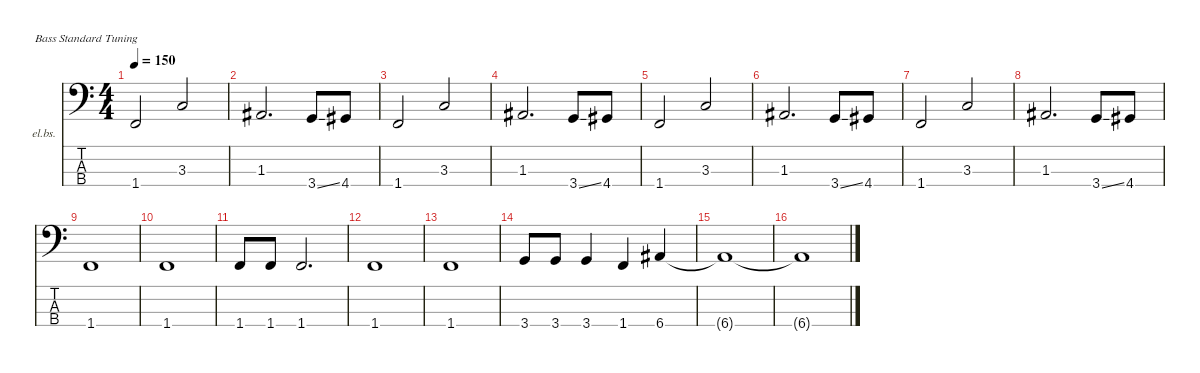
\defaultSystemsLayout 4
\hideDynamics
\bracketExtendMode nobrackets
\firstSystemTrackNameOrientation horizontal
\otherSystemsTrackNameOrientation horizontal
\track ("Electric Bass" "el.bs.") {mute instrument electricbassfinger}
\staff {score tabs}
\tuning (G2 D2 A1 E1)
\ts (4 4)
\beaming (8 2 2 2 2)
\tempo 150
\clef f4
\ks c
1.4.2{dy mf instrument electricbassfinger} 3.3.2 |
1.3{acc #}.2{d} 3.4{ss}.8 4.4{acc #}.8 |
1.4.2 3.3.2 |
1.3{acc #}.2{d} 3.4{ss}.8 4.4{acc #}.8 |
1.4.2 3.3.2 |
1.3{acc #}.2{d} 3.4{ss}.8 4.4{acc #}.8 |
1.4.2 3.3.2 |
1.3{acc #}.2{d} 3.4{ss}.8 4.4{acc #}.8 |
1.4.1 |
1.4.1 |
1.4.8 1.4.8 1.4.2{d} |
1.4.1 |
1.4.1 |
3.4.8 3.4.8 3.4.4 1.4.4 6.4{acc #}.4 |
6.4{t acc #}.1 |
6.4{t acc #}.1
